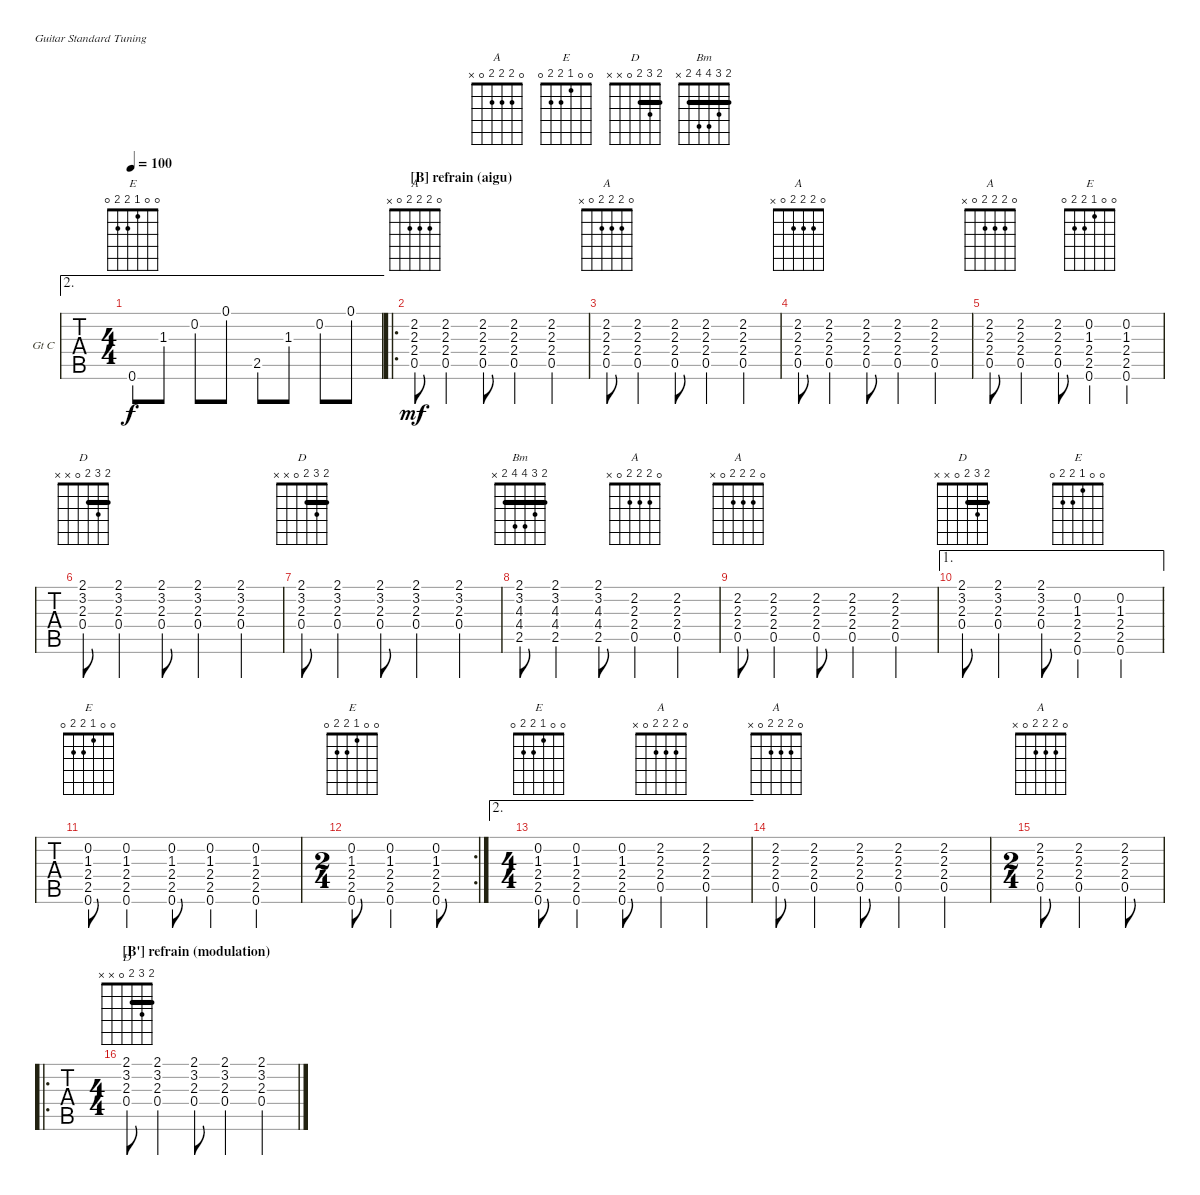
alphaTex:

\defaultSystemsLayout 4
\bracketExtendMode nobrackets
\firstSystemTrackNameOrientation horizontal
\otherSystemsTrackNameOrientation horizontal
\chordDiagramsInScore
\track ("Guitar Chords" "Gt C") {instrument acousticguitarsteel}
\staff {tabs}
\tuning (E4 B3 G3 D3 A2 E2)
\chord ("A" 0 2 2 2 0 x)
\chord ("E" 0 0 1 2 2 0)
\chord ("D" 2 3 2 0 x x) {barre 2}
\chord ("Bm" 2 3 4 4 2 x) {barre 2}
\ae 2
\ts (4 4)
\tempo 100
\clef g2
\ks a
0.6.8{ch "E" dy f} 1.3.8 0.2.8 0.1.8 2.5.8 1.3.8 0.2.8 0.1.8 |
\ro
\section ("B" "refrain (aigu)")
(0.5 2.4 2.3 2.2).8{ch "A" dy mf} (0.5 2.4 2.3 2.2).4 (0.5 2.4 2.3 2.2).8 (0.5 2.4 2.3 2.2).4 (0.5 2.4 2.3 2.2).4 |
(0.5 2.4 2.3 2.2).8{ch "A"} (0.5 2.4 2.3 2.2).4 (0.5 2.4 2.3 2.2).8 (0.5 2.4 2.3 2.2).4 (0.5 2.4 2.3 2.2).4 |
(0.5 2.4 2.3 2.2).8{ch "A"} (0.5 2.4 2.3 2.2).4 (0.5 2.4 2.3 2.2).8 (0.5 2.4 2.3 2.2).4 (0.5 2.4 2.3 2.2).4 |
(0.5 2.4 2.3 2.2).8{ch "A"} (0.5 2.4 2.3 2.2).4 (0.5 2.4 2.3 2.2).8 (2.5 2.4 1.3 0.2 0.6).4{ch "E"} (2.5 2.4 1.3 0.2 0.6).4 |
(0.4 2.3 3.2 2.1).8{ch "D"} (0.4 2.3 3.2 2.1).4 (0.4 2.3 3.2 2.1).8 (0.4 2.3 3.2 2.1).4 (0.4 2.3 3.2 2.1).4 |
(0.4 2.3 3.2 2.1).8{ch "D"} (0.4 2.3 3.2 2.1).4 (0.4 2.3 3.2 2.1).8 (0.4 2.3 3.2 2.1).4 (0.4 2.3 3.2 2.1).4 |
(4.4 4.3 3.2 2.1 2.5).8{ch "Bm"} (4.4 4.3 3.2 2.1 2.5).4 (4.4 4.3 3.2 2.1 2.5).8 (0.5 2.4 2.3 2.2).4{ch "A"} (0.5 2.4 2.3 2.2).4 |
(0.5 2.4 2.3 2.2).8{ch "A"} (0.5 2.4 2.3 2.2).4 (0.5 2.4 2.3 2.2).8 (0.5 2.4 2.3 2.2).4 (0.5 2.4 2.3 2.2).4 |
\ae 1
(0.4 2.3 3.2 2.1).8{ch "D"} (0.4 2.3 3.2 2.1).4 (0.4 2.3 3.2 2.1).8 (2.5 2.4 1.3 0.2 0.6).4{ch "E"} (2.5 2.4 1.3 0.2 0.6).4 |
(2.5 2.4 1.3 0.2 0.6).8{ch "E"} (2.5 2.4 1.3 0.2 0.6).4 (2.5 2.4 1.3 0.2 0.6).8 (2.5 2.4 1.3 0.2 0.6).4 (2.5 2.4 1.3 0.2 0.6).4 |
\rc 2
\ts (2 4)
(2.5 2.4 1.3 0.2 0.6).8{ch "E"} (2.5 2.4 1.3 0.2 0.6).4 (2.5 2.4 1.3 0.2 0.6).8 |
\ae 2
\ts (4 4)
(2.5 2.4 1.3 0.2 0.6).8{ch "E"} (2.5 2.4 1.3 0.2 0.6).4 (2.5 2.4 1.3 0.2 0.6).8 (0.5 2.4 2.3 2.2).4{ch "A"} (0.5 2.4 2.3 2.2).4 |
(0.5 2.4 2.3 2.2).8{ch "A"} (0.5 2.4 2.3 2.2).4 (0.5 2.4 2.3 2.2).8 (0.5 2.4 2.3 2.2).4 (0.5 2.4 2.3 2.2).4 |
\ts (2 4)
(0.5 2.4 2.3 2.2).8{ch "A"} (0.5 2.4 2.3 2.2).4 (0.5 2.4 2.3 2.2).8 |
\ro
\ts (4 4)
\section ("B'" "refrain (modulation)")
\ks d
(0.4 2.3 3.2 2.1).8{ch "D"} (0.4 2.3 3.2 2.1).4 (0.4 2.3 3.2 2.1).8 (0.4 2.3 3.2 2.1).4 (0.4 2.3 3.2 2.1).4
